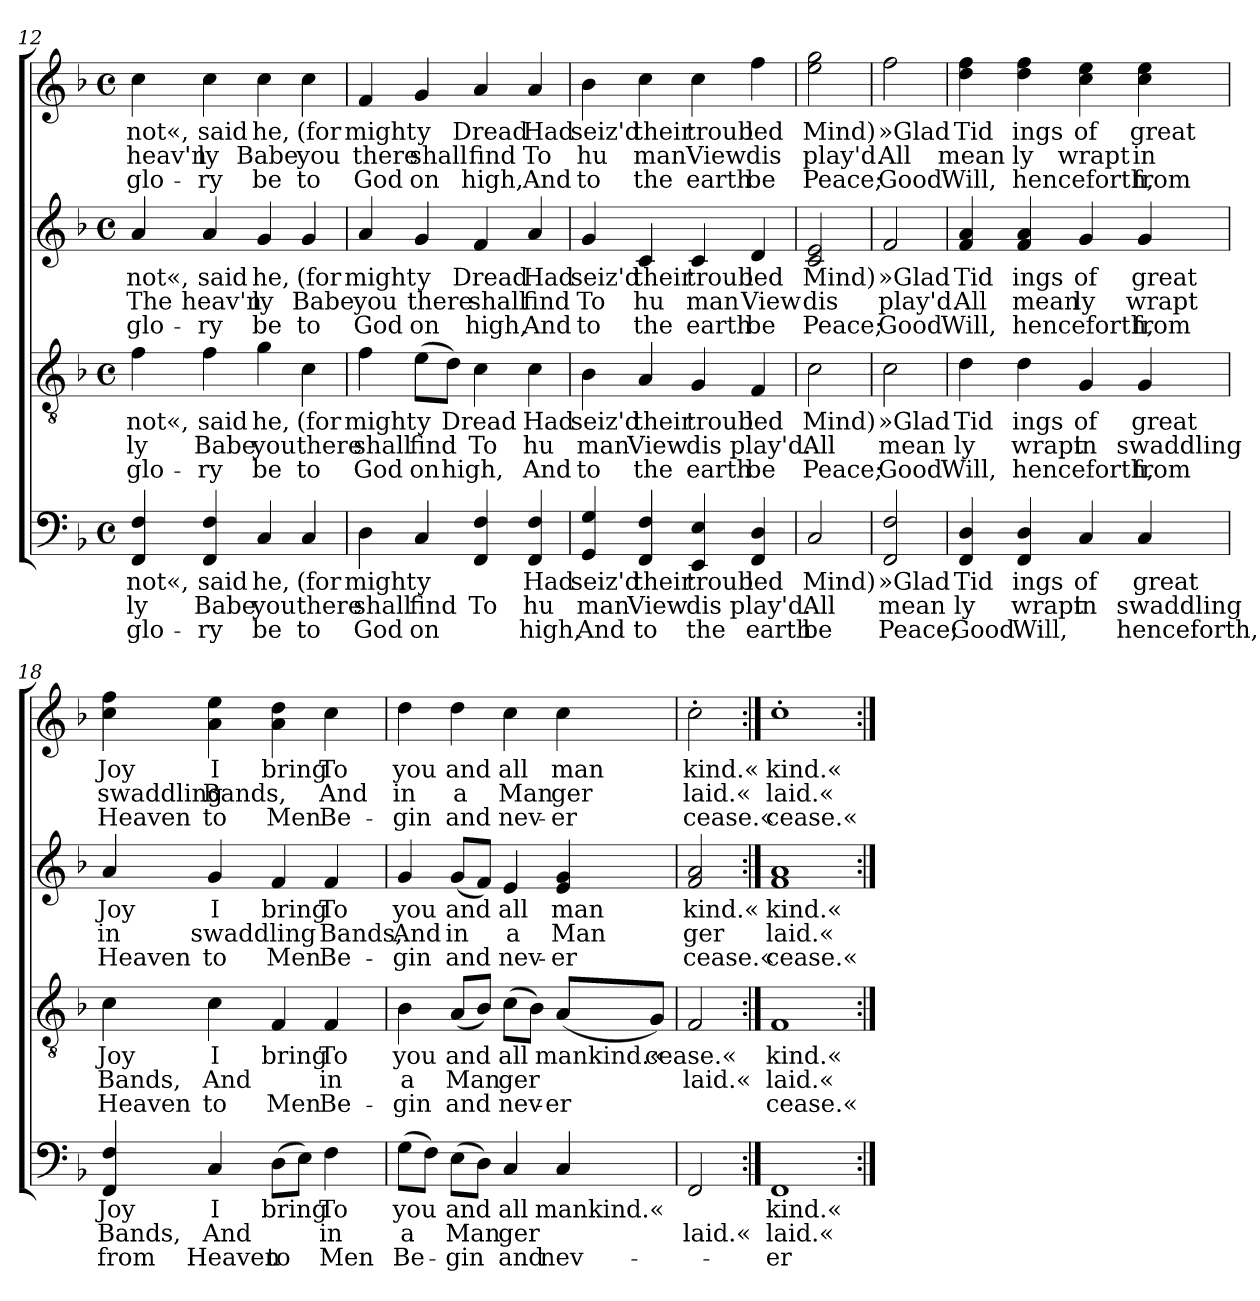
**kern	**text	**text	**text	**kern	**text	**text	**text	**kern	**text	**text	**text	**kern	**text	**text	**text
*part4	*part4	*part4	*part4	*part3	*part3	*part3	*part3	*part2	*part2	*part2	*part2	*part1	*part1	*part1	*part1
*staff4	*staff4	*staff4	*staff4	*staff3	*staff3	*staff3	*staff3	*staff2	*staff2	*staff2	*staff2	*staff1	*staff1	*staff1	*staff1
*clefF4	*	*	*	*clefGv2	*	*	*	*clefG2	*	*	*	*clefG2	*	*	*
*k[b-]	*	*	*	*k[b-]	*	*	*	*k[b-]	*	*	*	*k[b-]	*	*	*
*F:	*	*	*	*F:	*	*	*	*F:	*	*	*	*F:	*	*	*
*M4/4	*	*	*	*M4/4	*	*	*	*M4/4	*	*	*	*M4/4	*	*	*
*met(c)	*	*	*	*met(c)	*	*	*	*met(c)	*	*	*	*met(c)	*	*	*
=12	=12	=12	=12	=12	=12	=12	=12	=12	=12	=12	=12	=12	=12	=12	=12
!	!LO:LY:a	!LO:LY:a	!LO:LY:a	!	!LO:LY:b	!LO:LY:b	!LO:LY:b	!	!LO:LY:a	!LO:LY:a	!LO:LY:a	!	!LO:LY:b	!LO:LY:b	!LO:LY:b
4FF/ 4F/	not«,	ly	glo-	4f\	not«,	ly	glo-	4a/	not«,	The	glo-	4cc\	not«,	heav'n	glo-
!	!LO:LY:a	!LO:LY:a	!LO:LY:a	!	!LO:LY:b	!LO:LY:b	!LO:LY:b	!	!LO:LY:a	!LO:LY:a	!LO:LY:a	!	!LO:LY:b	!LO:LY:b	!LO:LY:b
4FF/ 4F/	said	Babe	-ry	4f\	said	Babe	-ry	4a/	said	heav'n	-ry	4cc\	said	ly	-ry
!	!LO:LY:a	!LO:LY:a	!LO:LY:a	!	!LO:LY:b	!LO:LY:b	!LO:LY:b	!	!LO:LY:a	!LO:LY:a	!LO:LY:a	!	!LO:LY:b	!LO:LY:b	!LO:LY:b
4C/	he,	you	be	4g\	he,	you	be	4g/	he,	ly	be	4cc\	he,	Babe	be
!	!LO:LY:a	!LO:LY:a	!LO:LY:a	!	!LO:LY:b	!LO:LY:b	!LO:LY:b	!	!LO:LY:a	!LO:LY:a	!LO:LY:a	!	!LO:LY:b	!LO:LY:b	!LO:LY:b
4C/	(for	there	to	4c\	(for	there	to	4g/	(for	Babe	to	4cc\	(for	you	to
=13	=13	=13	=13	=13	=13	=13	=13	=13	=13	=13	=13	=13	=13	=13	=13
!	!LO:LY:a	!LO:LY:a	!LO:LY:a	!	!LO:LY:b	!LO:LY:b	!LO:LY:b	!	!LO:LY:a	!LO:LY:a	!LO:LY:a	!	!LO:LY:b	!LO:LY:b	!LO:LY:b
4D\	might	shall	God	4f\	might	shall	God	4a/	might	you	God	4f/	might	there	God
!	!LO:LY:a	!LO:LY:a	!LO:LY:a	!	!LO:LY:b	!LO:LY:b	!LO:LY:b	!	!LO:LY:a	!LO:LY:a	!LO:LY:a	!	!LO:LY:b	!LO:LY:b	!LO:LY:b
4C/	y	find	on	(>8e\L	y	find	on	4g/	y	there	on	4g/	y	shall	on
!	!	!	!	!	!LO:LY:b	!	!LO:LY:b	!	!	!	!	!	!	!	!
.	.	.	.	8d\J)	Dread	.	high,	.	.	.	.	.	.	.	.
!	!	!LO:LY:a	!	!	!	!LO:LY:b	!	!	!LO:LY:a	!LO:LY:a	!LO:LY:a	!	!LO:LY:b	!LO:LY:b	!LO:LY:b
4FF/ 4F/	.	To	.	4c\	.	To	.	4f/	Dread	shall	high,	4a/	Dread	find	high,
!	!LO:LY:a	!LO:LY:a	!LO:LY:a	!	!LO:LY:b	!LO:LY:b	!LO:LY:b	!	!LO:LY:a	!LO:LY:a	!LO:LY:a	!	!LO:LY:b	!LO:LY:b	!LO:LY:b
4FF/ 4F/	Had	hu	high,	4c\	Had	hu	And	4a/	Had	find	And	4a/	Had	To	And
=14	=14	=14	=14	=14	=14	=14	=14	=14	=14	=14	=14	=14	=14	=14	=14
!	!LO:LY:a	!LO:LY:a	!LO:LY:a	!	!LO:LY:b	!LO:LY:b	!LO:LY:b	!	!LO:LY:a	!LO:LY:a	!LO:LY:a	!	!LO:LY:b	!LO:LY:b	!LO:LY:b
4GG/ 4G/	seiz'd	man	And	4B-\	seiz'd	man	to	4g/	seiz'd	To	to	4b-\	seiz'd	hu	to
!	!LO:LY:a	!LO:LY:a	!LO:LY:a	!	!LO:LY:b	!LO:LY:b	!LO:LY:b	!	!LO:LY:a	!LO:LY:a	!LO:LY:a	!	!LO:LY:b	!LO:LY:b	!LO:LY:b
4FF/ 4F/	their	View	to	4A/	their	View	the	4c/	their	hu	the	4cc\	their	man	the
!	!LO:LY:a	!LO:LY:a	!LO:LY:a	!	!LO:LY:b	!LO:LY:b	!LO:LY:b	!	!LO:LY:a	!LO:LY:a	!LO:LY:a	!	!LO:LY:b	!LO:LY:b	!LO:LY:b
4EE/ 4E/	troub	dis	the	4G/	troub	dis	earth	4c/	troub	man	earth	4cc\	troub	View	earth
!	!LO:LY:a	!LO:LY:a	!LO:LY:a	!	!LO:LY:b	!LO:LY:b	!LO:LY:b	!	!LO:LY:a	!LO:LY:a	!LO:LY:a	!	!LO:LY:b	!LO:LY:b	!LO:LY:b
4FF/ 4D/	led	play'd.	earth	4F/	led	play'd.	be	4d/	led	View	be	4ff\	led	dis	be
=15	=15	=15	=15	=15	=15	=15	=15	=15	=15	=15	=15	=15	=15	=15	=15
!	!LO:LY:a	!LO:LY:a	!LO:LY:a	!	!LO:LY:b	!LO:LY:b	!LO:LY:b	!	!LO:LY:a	!LO:LY:a	!LO:LY:a	!	!LO:LY:b	!LO:LY:b	!LO:LY:b
2C/	Mind)	All	be	2c\	Mind)	All	Peace;	2c/ 2e/	Mind)	dis	Peace;	2ee\ 2gg\	Mind)	play'd.	Peace;
!!LO:LB:g=z
=16	=16	=16	=16	=16	=16	=16	=16	=16	=16	=16	=16	=16	=16	=16	=16
!	!LO:LY:a	!LO:LY:a	!LO:LY:a	!	!LO:LY:b	!LO:LY:b	!LO:LY:b	!	!LO:LY:a	!LO:LY:a	!LO:LY:a	!	!LO:LY:b	!LO:LY:b	!LO:LY:b
2FF/ 2F/	»Glad	mean	Peace;	2c\	»Glad	mean	Good	2f/	»Glad	play'd.	Good	2ff\	»Glad	All	Good
=17	=17	=17	=17	=17	=17	=17	=17	=17	=17	=17	=17	=17	=17	=17	=17
!	!LO:LY:a	!LO:LY:a	!LO:LY:a	!	!LO:LY:b	!LO:LY:b	!LO:LY:b	!	!LO:LY:a	!LO:LY:a	!LO:LY:a	!	!LO:LY:b	!LO:LY:b	!LO:LY:b
4FF/ 4D/	Tid	ly	Good	4d\	Tid	ly	Will,	4f/ 4a/	Tid	All	Will,	4dd\ 4ff\	Tid	mean	Will,
!	!LO:LY:a	!LO:LY:a	!LO:LY:a	!	!LO:LY:b	!LO:LY:b	!LO:LY:b	!	!LO:LY:a	!LO:LY:a	!LO:LY:a	!	!LO:LY:b	!LO:LY:b	!LO:LY:b
4FF/ 4D/	ings	wrapt	Will,	4d\	ings	wrapt	henceforth,	4f/ 4a/	ings	mean	henceforth,	4dd\ 4ff\	ings	ly	henceforth,
!	!LO:LY:a	!LO:LY:a	!	!	!LO:LY:b	!LO:LY:b	!	!	!LO:LY:a	!LO:LY:a	!	!	!LO:LY:b	!LO:LY:b	!
4C/	of	in	.	4G/	of	in	.	4g/	of	ly	.	4cc\ 4ee\	of	wrapt	.
!	!LO:LY:a	!LO:LY:a	!LO:LY:a	!	!LO:LY:b	!LO:LY:b	!LO:LY:b	!	!LO:LY:a	!LO:LY:a	!LO:LY:a	!	!LO:LY:b	!LO:LY:b	!LO:LY:b
4C/	great	swaddling	henceforth,	4G/	great	swaddling	from	4g/	great	wrapt	from	4cc\ 4ee\	great	in	from
=18	=18	=18	=18	=18	=18	=18	=18	=18	=18	=18	=18	=18	=18	=18	=18
!	!LO:LY:a	!LO:LY:a	!LO:LY:a	!	!LO:LY:b	!LO:LY:b	!LO:LY:b	!	!LO:LY:a	!LO:LY:a	!LO:LY:a	!	!LO:LY:b	!LO:LY:b	!LO:LY:b
4FF/ 4F/	Joy	Bands,	from	4c\	Joy	Bands,	Heaven	4a/	Joy	in	Heaven	4cc\ 4ff\	Joy	swaddling	Heaven
!	!LO:LY:a	!LO:LY:a	!LO:LY:a	!	!LO:LY:b	!LO:LY:b	!LO:LY:b	!	!LO:LY:a	!LO:LY:a	!LO:LY:a	!	!LO:LY:b	!LO:LY:b	!LO:LY:b
4C/	I	And	Heaven	4c\	I	And	to	4g/	I	swaddling	to	4a\ 4ee\	I	Bands,	to
!	!LO:LY:a	!	!LO:LY:a	!	!LO:LY:b	!	!LO:LY:b	!	!LO:LY:a	!	!LO:LY:a	!	!LO:LY:b	!	!LO:LY:b
(>8D\L	bring	.	to	4F/	bring	.	Men	4f/	bring	.	Men	4a\ 4dd\	bring	.	Men
8E\J)	.	.	.	.	.	.	.	.	.	.	.	.	.	.	.
!	!LO:LY:a	!LO:LY:a	!LO:LY:a	!	!LO:LY:b	!LO:LY:b	!LO:LY:b	!	!LO:LY:a	!LO:LY:a	!LO:LY:a	!	!LO:LY:b	!LO:LY:b	!LO:LY:b
4F\	To	in	Men	4F/	To	in	Be-	4f/	To	Bands,	Be-	4cc\	To	And	Be-
=19	=19	=19	=19	=19	=19	=19	=19	=19	=19	=19	=19	=19	=19	=19	=19
!	!LO:LY:a	!LO:LY:a	!LO:LY:a	!	!LO:LY:b	!LO:LY:b	!LO:LY:b	!	!LO:LY:a	!LO:LY:a	!LO:LY:a	!	!LO:LY:b	!LO:LY:b	!LO:LY:b
(>8G\L	you	a	Be-	4B-\	you	a	-gin	4g/	you	And	-gin	4dd\	you	in	-gin
8F\J)	.	.	.	.	.	.	.	.	.	.	.	.	.	.	.
!	!LO:LY:a	!LO:LY:a	!LO:LY:a	!	!LO:LY:b	!LO:LY:b	!LO:LY:b	!	!LO:LY:a	!LO:LY:a	!LO:LY:a	!	!LO:LY:b	!LO:LY:b	!LO:LY:b
(>8E\L	and	Man	-gin	(<8A/L	and	Man	and	(<8g/L	and	in	and	4dd\	and	a	and
8D\J)	.	.	.	8B-/J)	.	.	.	8f/J)	.	.	.	.	.	.	.
!	!LO:LY:a	!LO:LY:a	!LO:LY:a	!	!LO:LY:b	!LO:LY:b	!LO:LY:b	!	!LO:LY:a	!LO:LY:a	!LO:LY:a	!	!LO:LY:b	!LO:LY:b	!LO:LY:b
4C/	all	ger	and	(>8c\L	all	ger	nev-	4e/	all	a	nev-	4cc\	all	Man	nev-
.	.	.	.	8B-\J)	.	.	.	.	.	.	.	.	.	.	.
!	!LO:LY:a	!	!LO:LY:a	!	!LO:LY:b	!	!LO:LY:b	!	!LO:LY:a	!LO:LY:a	!LO:LY:a	!	!LO:LY:b	!LO:LY:b	!LO:LY:b
4C/	mankind.«	.	nev-	(<8A/L	mankind.«	.	-er	4e/ 4g/	man	Man	-er	4cc\	man	ger	-er
!	!	!	!	!	!LO:LY:b	!	!	!	!	!	!	!	!	!	!
.	.	.	.	8G/J)	cease.«	.	.	.	.	.	.	.	.	.	.
=20	=20	=20	=20	=20	=20	=20	=20	=20	=20	=20	=20	=20	=20	=20	=20
!	!	!LO:LY:a	!	!	!	!LO:LY:b	!	!	!LO:LY:a	!LO:LY:a	!LO:LY:a	!	!LO:LY:b	!LO:LY:b	!LO:LY:b
2FF/	.	laid.«	.	2F/	.	laid.«	.	2f/ 2a/	kind.«	ger	cease.«	2cc'>\	kind.«	laid.«	cease.«
=21:|!	=21:|!	=21:|!	=21:|!	=21:|!	=21:|!	=21:|!	=21:|!	=21:|!	=21:|!	=21:|!	=21:|!	=21:|!	=21:|!	=21:|!	=21:|!
!	!LO:LY:a	!LO:LY:a	!LO:LY:a	!	!LO:LY:b	!LO:LY:b	!LO:LY:b	!	!LO:LY:a	!LO:LY:a	!LO:LY:a	!	!LO:LY:b	!LO:LY:b	!LO:LY:b
1FF	kind.«	laid.«	-er	1F	kind.«	laid.«	cease.«	1f 1a	kind.«	laid.«	cease.«	1cc'>	kind.«	laid.«	cease.«
=:|!	=:|!	=:|!	=:|!	=:|!	=:|!	=:|!	=:|!	=:|!	=:|!	=:|!	=:|!	=:|!	=:|!	=:|!	=:|!
*-	*-	*-	*-	*-	*-	*-	*-	*-	*-	*-	*-	*-	*-	*-	*-
